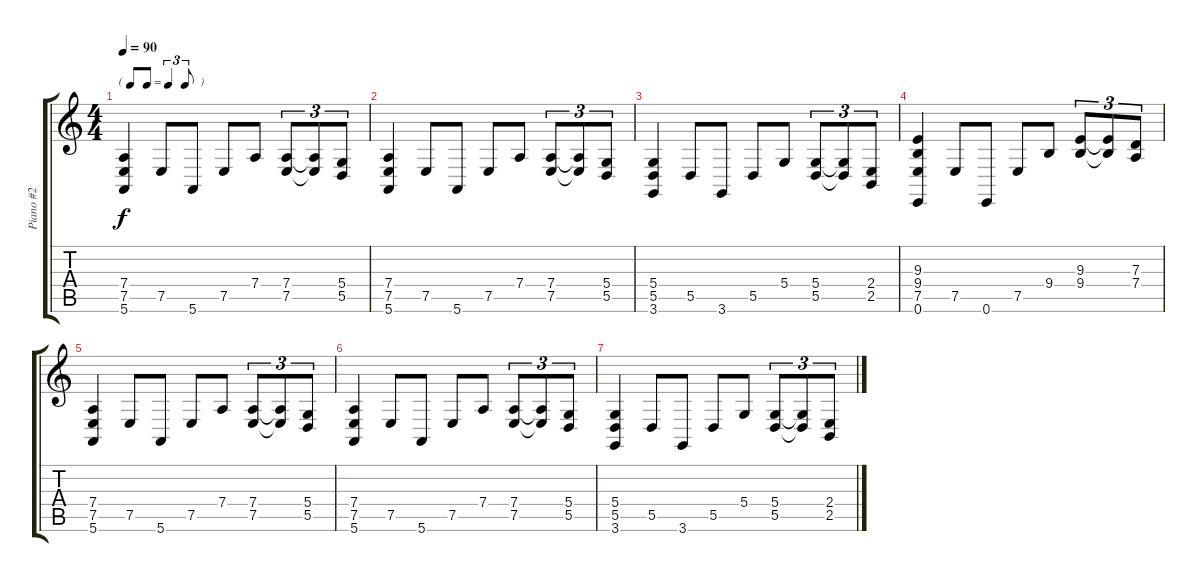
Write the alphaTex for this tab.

\track ("Piano #2" "Piano #2") {instrument honkytonkpiano}
\staff {score tabs}
\tuning (E4 B3 G3 D3 A2 E2) {hide}
\ts (4 4)
\tf triplet8th
\tempo 90
\clef g2
\ks c
(7.4 7.5 5.6).4{dy f} 7.5.8 5.6.8 7.5.8 7.4.8 (7.4 7.5).8{tu (3 2)} (7.4{t} 7.5{t}).8{tu (3 2)} (5.4 5.5).8{tu (3 2)} |
(7.4 7.5 5.6).4 7.5.8 5.6.8 7.5.8 7.4.8 (7.4 7.5).8{tu (3 2)} (7.4{t} 7.5{t}).8{tu (3 2)} (5.4 5.5).8{tu (3 2)} |
(5.4 5.5 3.6).4 5.5.8 3.6.8 5.5.8 5.4.8 (5.4 5.5).8{tu (3 2)} (5.4{t} 5.5{t}).8{tu (3 2)} (2.4 2.5).8{tu (3 2)} |
(9.3 9.4 7.5 0.6).4 7.5.8 0.6.8 7.5.8 9.4.8 (9.3 9.4).8{tu (3 2)} (9.3{t} 9.4{t}).8{tu (3 2)} (7.3 7.4).8{tu (3 2)} |
(7.4 7.5 5.6).4 7.5.8 5.6.8 7.5.8 7.4.8 (7.4 7.5).8{tu (3 2)} (7.4{t} 7.5{t}).8{tu (3 2)} (5.4 5.5).8{tu (3 2)} |
(7.4 7.5 5.6).4 7.5.8 5.6.8 7.5.8 7.4.8 (7.4 7.5).8{tu (3 2)} (7.4{t} 7.5{t}).8{tu (3 2)} (5.4 5.5).8{tu (3 2)} |
(5.4 5.5 3.6).4 5.5.8 3.6.8 5.5.8 5.4.8 (5.4 5.5).8{tu (3 2)} (5.4{t} 5.5{t}).8{tu (3 2)} (2.4 2.5).8{tu (3 2)}
